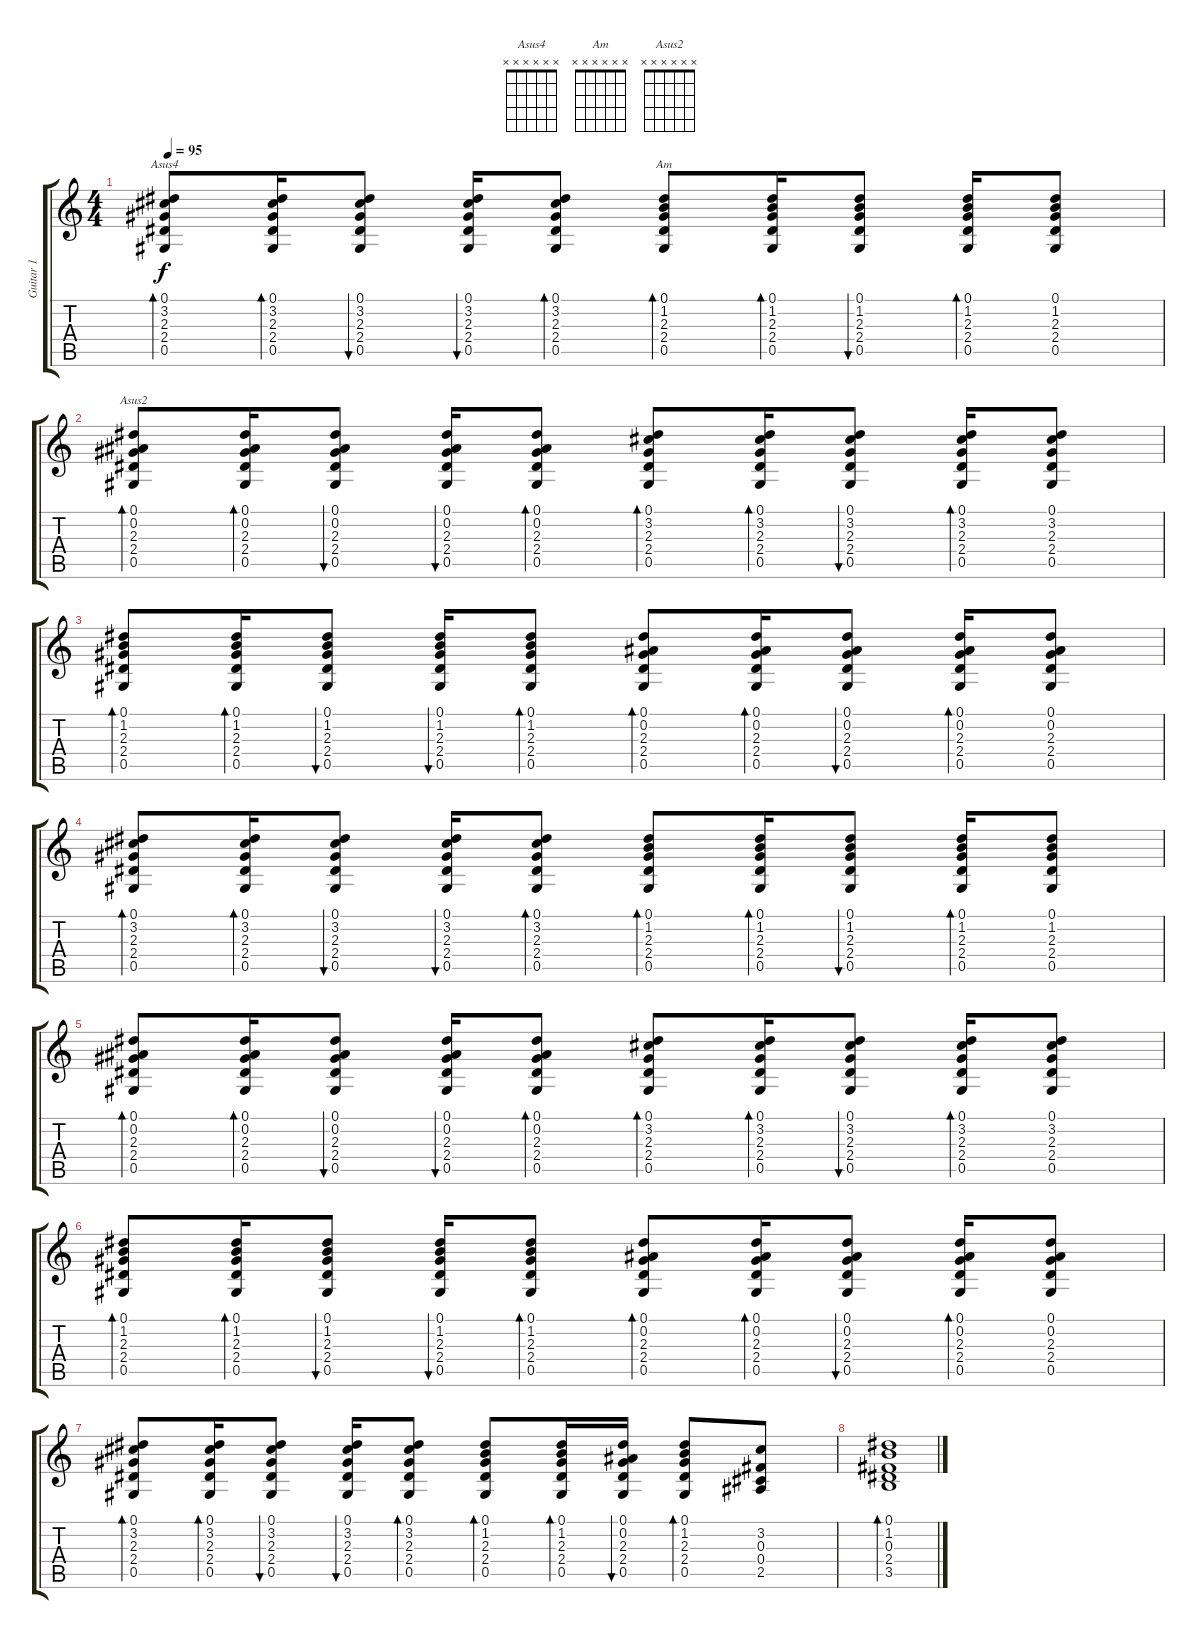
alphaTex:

\track ("Guitar 1" "Guitar 1") {instrument acousticguitarsteel}
\staff {score tabs}
\tuning (Eb4 Bb3 Gb3 Db3 Ab2 Eb2) {hide}
\chord ("Asus4" x x x x x x)
\chord ("Am" x x x x x x)
\chord ("Asus2" x x x x x x)
\ts (4 4)
\tempo 95
\clef g2
\ks c
(0.1 3.2 2.3 2.4 0.5).8{bd 30 ch "Asus4" dy f} (0.1 3.2 2.3 2.4 0.5).16{bd 30} (0.1 3.2 2.3 2.4 0.5).8{bu 30} (0.1 3.2 2.3 2.4 0.5).16{bu 30} (0.1 3.2 2.3 2.4 0.5).8{bd 30} (0.1 1.2 2.3 2.4 0.5).8{bd 30 ch "Am"} (0.1 1.2 2.3 2.4 0.5).16{bd 30} (0.1 1.2 2.3 2.4 0.5).8{bu 30} (0.1 1.2 2.3 2.4 0.5).16{bd 30} (0.1 1.2 2.3 2.4 0.5).8 |
(0.1 0.2 2.3 2.4 0.5).8{bd 30 ch "Asus2"} (0.1 0.2 2.3 2.4 0.5).16{bd 30} (0.1 0.2 2.3 2.4 0.5).8{bu 30} (0.1 0.2 2.3 2.4 0.5).16{bu 30} (0.1 0.2 2.3 2.4 0.5).8{bd 30} (0.1 3.2 2.3 2.4 0.5).8{bd 30} (0.1 3.2 2.3 2.4 0.5).16{bd 30} (0.1 3.2 2.3 2.4 0.5).8{bu 30} (0.1 3.2 2.3 2.4 0.5).16{bd 30} (0.1 3.2 2.3 2.4 0.5).8 |
(0.1 1.2 2.3 2.4 0.5).8{bd 30} (0.1 1.2 2.3 2.4 0.5).16{bd 30} (0.1 1.2 2.3 2.4 0.5).8{bu 30} (0.1 1.2 2.3 2.4 0.5).16{bu 30} (0.1 1.2 2.3 2.4 0.5).8{bd 30} (0.1 0.2 2.3 2.4 0.5).8{bd 30} (0.1 0.2 2.3 2.4 0.5).16{bd 30} (0.1 0.2 2.3 2.4 0.5).8{bu 30} (0.1 0.2 2.3 2.4 0.5).16{bd 30} (0.1 0.2 2.3 2.4 0.5).8 |
(0.1 3.2 2.3 2.4 0.5).8{bd 30} (0.1 3.2 2.3 2.4 0.5).16{bd 30} (0.1 3.2 2.3 2.4 0.5).8{bu 30} (0.1 3.2 2.3 2.4 0.5).16{bu 30} (0.1 3.2 2.3 2.4 0.5).8{bd 30} (0.1 1.2 2.3 2.4 0.5).8{bd 30} (0.1 1.2 2.3 2.4 0.5).16{bd 30} (0.1 1.2 2.3 2.4 0.5).8{bu 30} (0.1 1.2 2.3 2.4 0.5).16{bd 30} (0.1 1.2 2.3 2.4 0.5).8 |
(0.1 0.2 2.3 2.4 0.5).8{bd 30} (0.1 0.2 2.3 2.4 0.5).16{bd 30} (0.1 0.2 2.3 2.4 0.5).8{bu 30} (0.1 0.2 2.3 2.4 0.5).16{bu 30} (0.1 0.2 2.3 2.4 0.5).8{bd 30} (0.1 3.2 2.3 2.4 0.5).8{bd 30} (0.1 3.2 2.3 2.4 0.5).16{bd 30} (0.1 3.2 2.3 2.4 0.5).8{bu 30} (0.1 3.2 2.3 2.4 0.5).16{bd 30} (0.1 3.2 2.3 2.4 0.5).8 |
(0.1 1.2 2.3 2.4 0.5).8{bd 30} (0.1 1.2 2.3 2.4 0.5).16{bd 30} (0.1 1.2 2.3 2.4 0.5).8{bu 30} (0.1 1.2 2.3 2.4 0.5).16{bu 30} (0.1 1.2 2.3 2.4 0.5).8{bd 30} (0.1 0.2 2.3 2.4 0.5).8{bd 30} (0.1 0.2 2.3 2.4 0.5).16{bd 30} (0.1 0.2 2.3 2.4 0.5).8{bu 30} (0.1 0.2 2.3 2.4 0.5).16{bd 30} (0.1 0.2 2.3 2.4 0.5).8 |
(0.1 3.2 2.3 2.4 0.5).8{bd 30} (0.1 3.2 2.3 2.4 0.5).16{bd 30} (0.1 3.2 2.3 2.4 0.5).8{bu 30} (0.1 3.2 2.3 2.4 0.5).16{bu 30} (0.1 3.2 2.3 2.4 0.5).8{bd 30} (0.1 1.2 2.3 2.4 0.5).8{bd 30} (0.1 1.2 2.3 2.4 0.5).16{bd 30} (0.1 0.2 2.3 2.4 0.5).16{bu 30} (0.1 1.2 2.3 2.4 0.5).8{bd 30} (3.2 0.3 0.4 2.5).8 |
(0.1 1.2 0.3 2.4 3.5).1{bd 240}
